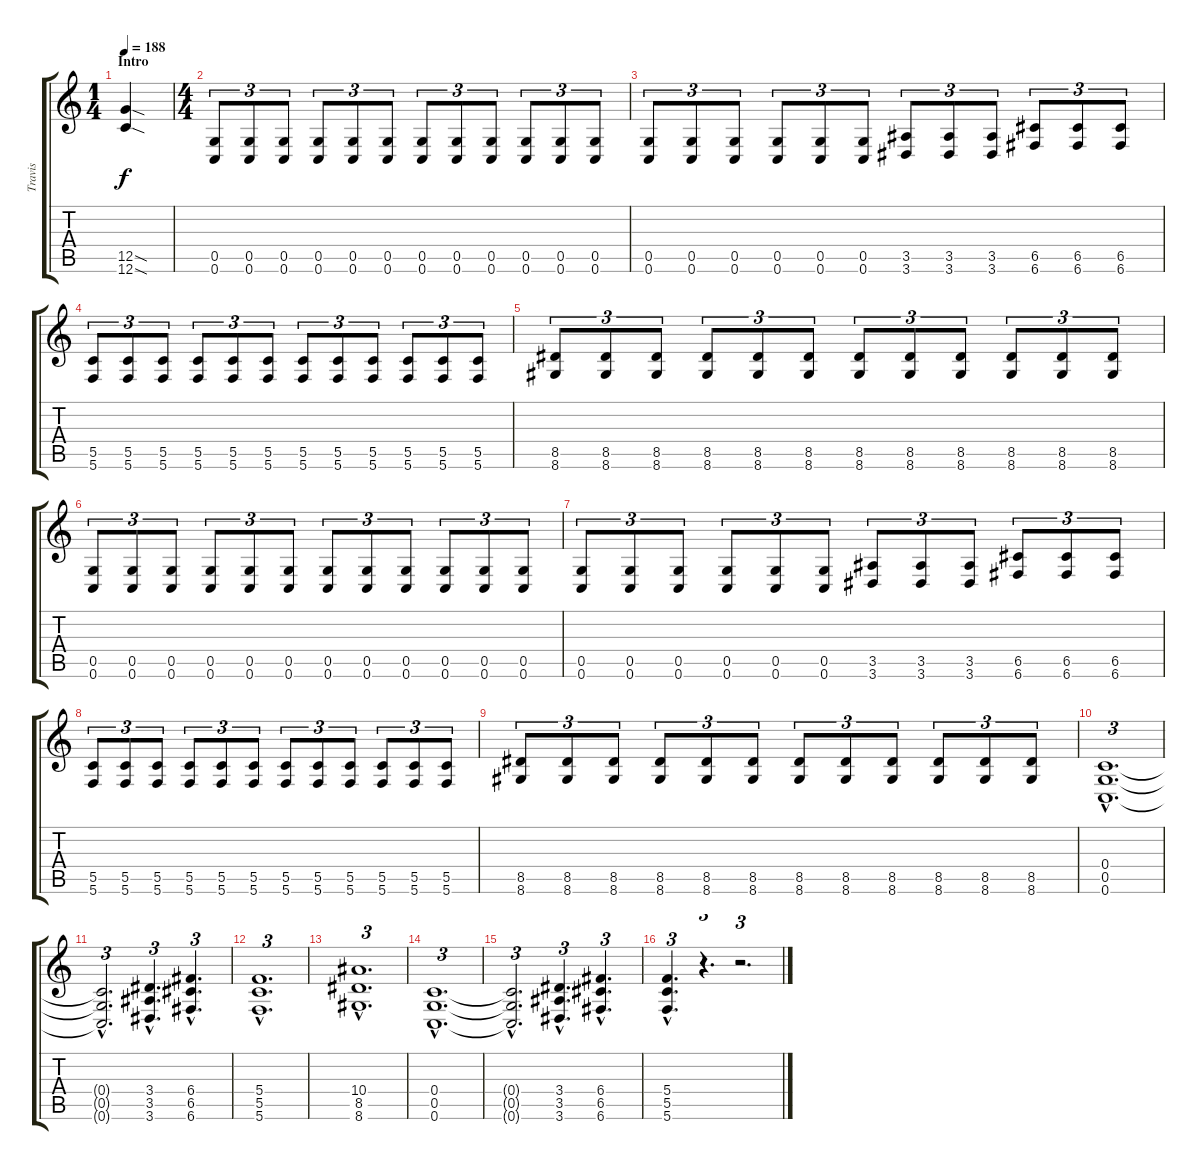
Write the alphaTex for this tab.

\track ("Travis" "Travis") {instrument distortionguitar}
\staff {score tabs}
\tuning (D4 A3 F3 C3 G2 C2) {hide}
\ts (1 4)
\section ("" "Intro")
\tempo 188
\clef g2
\ks c
(12.5{sod} 12.6{sod}).4{dy f instrument distortionguitar} |
\ts (4 4)
(0.5 0.6).8{tu (3 2)} (0.5 0.6).8{tu (3 2)} (0.5 0.6).8{tu (3 2)} (0.5 0.6).8{tu (3 2)} (0.5 0.6).8{tu (3 2)} (0.5 0.6).8{tu (3 2)} (0.5 0.6).8{tu (3 2)} (0.5 0.6).8{tu (3 2)} (0.5 0.6).8{tu (3 2)} (0.5 0.6).8{tu (3 2)} (0.5 0.6).8{tu (3 2)} (0.5 0.6).8{tu (3 2)} |
(0.5 0.6).8{tu (3 2)} (0.5 0.6).8{tu (3 2)} (0.5 0.6).8{tu (3 2)} (0.5 0.6).8{tu (3 2)} (0.5 0.6).8{tu (3 2)} (0.5 0.6).8{tu (3 2)} (3.5 3.6).8{tu (3 2)} (3.5 3.6).8{tu (3 2)} (3.5 3.6).8{tu (3 2)} (6.5 6.6).8{tu (3 2)} (6.5 6.6).8{tu (3 2)} (6.5 6.6).8{tu (3 2)} |
(5.5 5.6).8{tu (3 2)} (5.5 5.6).8{tu (3 2)} (5.5 5.6).8{tu (3 2)} (5.5 5.6).8{tu (3 2)} (5.5 5.6).8{tu (3 2)} (5.5 5.6).8{tu (3 2)} (5.5 5.6).8{tu (3 2)} (5.5 5.6).8{tu (3 2)} (5.5 5.6).8{tu (3 2)} (5.5 5.6).8{tu (3 2)} (5.5 5.6).8{tu (3 2)} (5.5 5.6).8{tu (3 2)} |
(8.5 8.6).8{tu (3 2)} (8.5 8.6).8{tu (3 2)} (8.5 8.6).8{tu (3 2)} (8.5 8.6).8{tu (3 2)} (8.5 8.6).8{tu (3 2)} (8.5 8.6).8{tu (3 2)} (8.5 8.6).8{tu (3 2)} (8.5 8.6).8{tu (3 2)} (8.5 8.6).8{tu (3 2)} (8.5 8.6).8{tu (3 2)} (8.5 8.6).8{tu (3 2)} (8.5 8.6).8{tu (3 2)} |
(0.5 0.6).8{tu (3 2)} (0.5 0.6).8{tu (3 2)} (0.5 0.6).8{tu (3 2)} (0.5 0.6).8{tu (3 2)} (0.5 0.6).8{tu (3 2)} (0.5 0.6).8{tu (3 2)} (0.5 0.6).8{tu (3 2)} (0.5 0.6).8{tu (3 2)} (0.5 0.6).8{tu (3 2)} (0.5 0.6).8{tu (3 2)} (0.5 0.6).8{tu (3 2)} (0.5 0.6).8{tu (3 2)} |
(0.5 0.6).8{tu (3 2)} (0.5 0.6).8{tu (3 2)} (0.5 0.6).8{tu (3 2)} (0.5 0.6).8{tu (3 2)} (0.5 0.6).8{tu (3 2)} (0.5 0.6).8{tu (3 2)} (3.5 3.6).8{tu (3 2)} (3.5 3.6).8{tu (3 2)} (3.5 3.6).8{tu (3 2)} (6.5 6.6).8{tu (3 2)} (6.5 6.6).8{tu (3 2)} (6.5 6.6).8{tu (3 2)} |
(5.5 5.6).8{tu (3 2)} (5.5 5.6).8{tu (3 2)} (5.5 5.6).8{tu (3 2)} (5.5 5.6).8{tu (3 2)} (5.5 5.6).8{tu (3 2)} (5.5 5.6).8{tu (3 2)} (5.5 5.6).8{tu (3 2)} (5.5 5.6).8{tu (3 2)} (5.5 5.6).8{tu (3 2)} (5.5 5.6).8{tu (3 2)} (5.5 5.6).8{tu (3 2)} (5.5 5.6).8{tu (3 2)} |
(8.5 8.6).8{tu (3 2)} (8.5 8.6).8{tu (3 2)} (8.5 8.6).8{tu (3 2)} (8.5 8.6).8{tu (3 2)} (8.5 8.6).8{tu (3 2)} (8.5 8.6).8{tu (3 2)} (8.5 8.6).8{tu (3 2)} (8.5 8.6).8{tu (3 2)} (8.5 8.6).8{tu (3 2)} (8.5 8.6).8{tu (3 2)} (8.5 8.6).8{tu (3 2)} (8.5 8.6).8{tu (3 2)} |
(0.4{hac} 0.5{hac} 0.6{hac}).1{d tu (3 2)} |
(0.4{hac t} 0.5{hac t} 0.6{hac t}).2{d tu (3 2)} (3.4{hac} 3.5{hac} 3.6{hac}).4{d tu (3 2)} (6.4{hac} 6.5{hac} 6.6{hac}).4{d tu (3 2)} |
(5.4{hac} 5.5{hac} 5.6{hac}).1{d tu (3 2)} |
(10.4{hac} 8.5{hac} 8.6{hac}).1{d tu (3 2)} |
(0.4{hac} 0.5{hac} 0.6{hac}).1{d tu (3 2)} |
(0.4{hac t} 0.5{hac t} 0.6{hac t}).2{d tu (3 2)} (3.4{hac} 3.5{hac} 3.6{hac}).4{d tu (3 2)} (6.4{hac} 6.5{hac} 6.6{hac}).4{d tu (3 2)} |
(5.4{hac} 5.5{hac} 5.6{hac}).4{d tu (3 2)} r.4{d tu (3 2)} r.2{d tu (3 2)}
